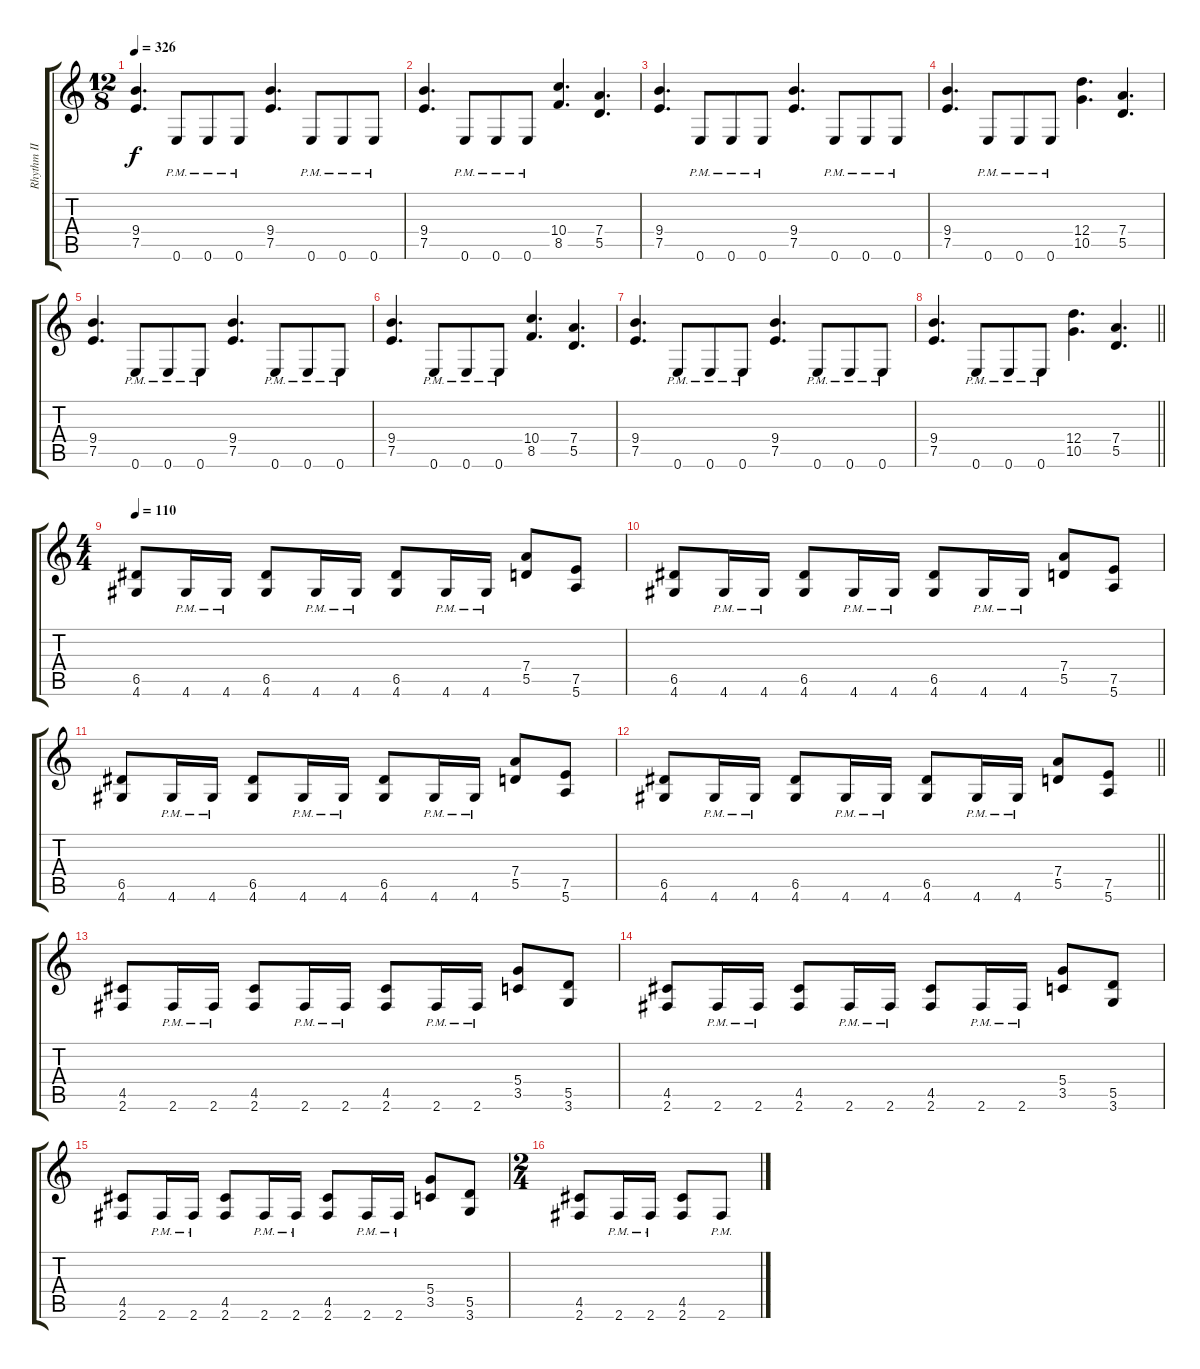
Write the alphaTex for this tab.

\track ("Rhythm II" "Rhythm II") {instrument overdrivenguitar}
\staff {score tabs}
\tuning (E4 B3 G3 D3 A2 E2) {hide}
\ts (12 8)
\tempo 326
\clef g2
\ks c
(9.4 7.5).4{d dy f} 0.6{pm}.8 0.6{pm}.8 0.6{pm}.8 (9.4 7.5).4{d} 0.6{pm}.8 0.6{pm}.8 0.6{pm}.8 |
(9.4 7.5).4{d} 0.6{pm}.8 0.6{pm}.8 0.6{pm}.8 (10.4 8.5).4{d} (7.4 5.5).4{d} |
(9.4 7.5).4{d} 0.6{pm}.8 0.6{pm}.8 0.6{pm}.8 (9.4 7.5).4{d} 0.6{pm}.8 0.6{pm}.8 0.6{pm}.8 |
(9.4 7.5).4{d} 0.6{pm}.8 0.6{pm}.8 0.6{pm}.8 (12.4 10.5).4{d} (7.4 5.5).4{d} |
(9.4 7.5).4{d} 0.6{pm}.8 0.6{pm}.8 0.6{pm}.8 (9.4 7.5).4{d} 0.6{pm}.8 0.6{pm}.8 0.6{pm}.8 |
(9.4 7.5).4{d} 0.6{pm}.8 0.6{pm}.8 0.6{pm}.8 (10.4 8.5).4{d} (7.4 5.5).4{d} |
(9.4 7.5).4{d} 0.6{pm}.8 0.6{pm}.8 0.6{pm}.8 (9.4 7.5).4{d} 0.6{pm}.8 0.6{pm}.8 0.6{pm}.8 |
\barLineRight lightlight
(9.4 7.5).4{d} 0.6{pm}.8 0.6{pm}.8 0.6{pm}.8 (12.4 10.5).4{d} (7.4 5.5).4{d} |
\ts (4 4)
\tempo 110
(6.5 4.6).8 4.6{pm}.16 4.6{pm}.16 (6.5 4.6).8 4.6{pm}.16 4.6{pm}.16 (6.5 4.6).8 4.6{pm}.16 4.6{pm}.16 (7.4 5.5).8 (7.5 5.6).8 |
(6.5 4.6).8 4.6{pm}.16 4.6{pm}.16 (6.5 4.6).8 4.6{pm}.16 4.6{pm}.16 (6.5 4.6).8 4.6{pm}.16 4.6{pm}.16 (7.4 5.5).8 (7.5 5.6).8 |
(6.5 4.6).8 4.6{pm}.16 4.6{pm}.16 (6.5 4.6).8 4.6{pm}.16 4.6{pm}.16 (6.5 4.6).8 4.6{pm}.16 4.6{pm}.16 (7.4 5.5).8 (7.5 5.6).8 |
\barLineRight lightlight
(6.5 4.6).8 4.6{pm}.16 4.6{pm}.16 (6.5 4.6).8 4.6{pm}.16 4.6{pm}.16 (6.5 4.6).8 4.6{pm}.16 4.6{pm}.16 (7.4 5.5).8 (7.5 5.6).8 |
(4.5 2.6).8 2.6{pm}.16 2.6{pm}.16 (4.5 2.6).8 2.6{pm}.16 2.6{pm}.16 (4.5 2.6).8 2.6{pm}.16 2.6{pm}.16 (5.4 3.5).8 (5.5 3.6).8 |
(4.5 2.6).8 2.6{pm}.16 2.6{pm}.16 (4.5 2.6).8 2.6{pm}.16 2.6{pm}.16 (4.5 2.6).8 2.6{pm}.16 2.6{pm}.16 (5.4 3.5).8 (5.5 3.6).8 |
(4.5 2.6).8 2.6{pm}.16 2.6{pm}.16 (4.5 2.6).8 2.6{pm}.16 2.6{pm}.16 (4.5 2.6).8 2.6{pm}.16 2.6{pm}.16 (5.4 3.5).8 (5.5 3.6).8 |
\ts (2 4)
(4.5 2.6).8 2.6{pm}.16 2.6{pm}.16 (4.5 2.6).8 2.6{pm}.8
